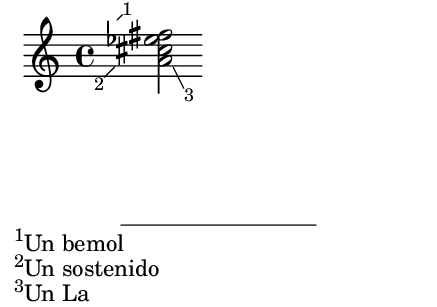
%% Generated by lilypond-book
%% Options: [exampleindent=10.16\mm,indent=0\mm,line-width=160\mm,paper-height=845.047\pt,paper-width=597.508\pt,papersize="a8landscape",quote]
\include "lilypond-book-preamble.ly"


% ****************************************************************
% Start cut-&-pastable-section
% ****************************************************************

#(ly:set-option 'eps-box-padding 3.000000)



\paper {
  #(set-paper-size "a8landscape")
  indent = 0\mm
}

\layout {
  
}




% ****************************************************************
% ly snippet:
% ****************************************************************
\sourcefileline 1591
\book {
  \header { tagline = ##f }
  \relative c'' {
    < \footnote #'(1 . -2) "Un La" a
      \single \footnote #'(-1 . -1) "Un sostenido" Accidental
      cis
      \single \footnote #'(0.5 . 0.5) "Un bemol" Accidental
      ees fis
    >2
  }
}


% ****************************************************************
% end ly snippet
% ****************************************************************
